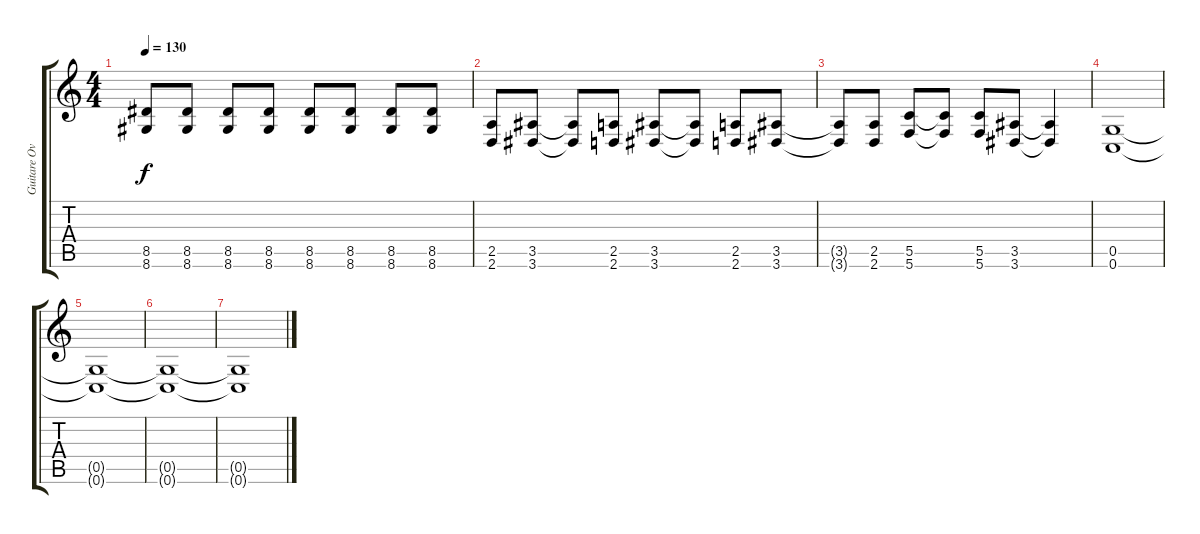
\track ("Guitare Overdub" "Guitare Ov") {instrument distortionguitar}
\staff {score tabs}
\tuning (D4 A3 F3 C3 G2 C2) {hide}
\ts (4 4)
\tempo 130
\clef g2
\ks c
(8.5{t} 8.6{t}).8{dy f} (8.5 8.6).8 (8.5 8.6).8 (8.5 8.6).8 (8.5 8.6).8 (8.5 8.6).8 (8.5 8.6).8 (8.5 8.6).8 |
(2.5 2.6).8 (3.5 3.6).8 (3.5{t} 3.6{t}).8 (2.5 2.6).8 (3.5 3.6).8 (3.5{t} 3.6{t}).8 (2.5 2.6).8 (3.5 3.6).8 |
(3.5{t} 3.6{t}).8 (2.5 2.6).8 (5.5 5.6).8 (5.5{t} 5.6{t}).8 (5.5 5.6).8 (3.5 3.6).8 (3.5{t} 3.6{t}).4 |
(0.5 0.6).1 |
(0.5{t} 0.6{t}).1 |
(0.5{t} 0.6{t}).1 |
(0.5{t} 0.6{t}).1
